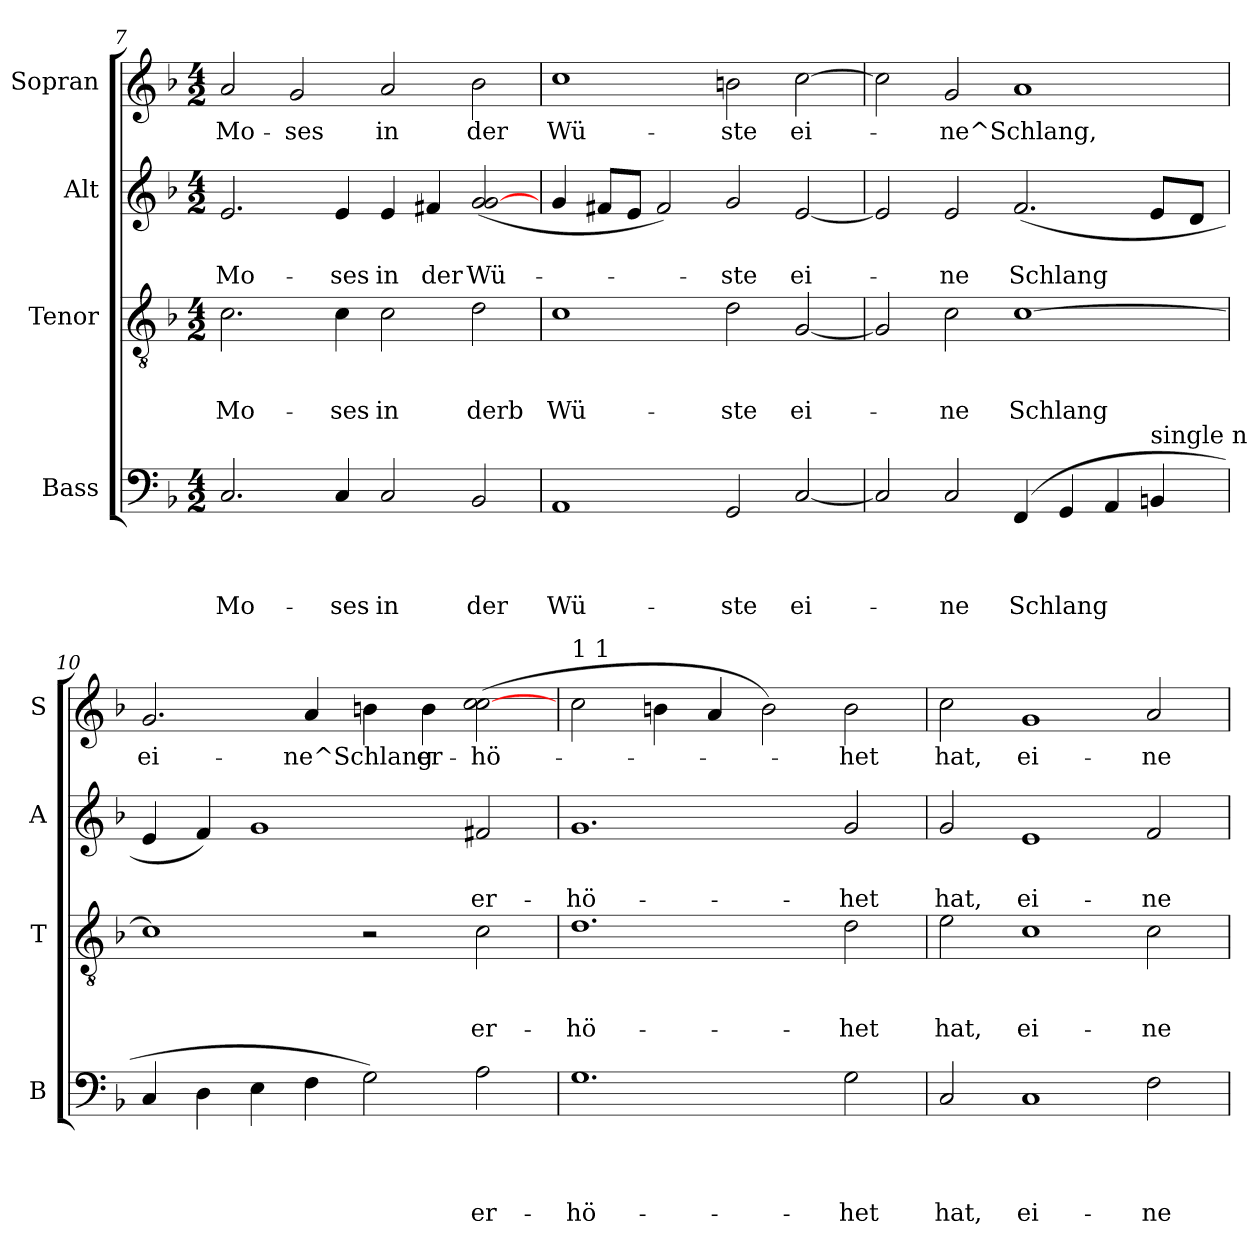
**kern	**text	**text	**text	**text	**kern	**text	**text	**text	**kern	**text	**text	**kern	**text
*part4	*part4	*part4	*part4	*part4	*part3	*part3	*part3	*part3	*part2	*part2	*part2	*part1	*part1
*staff4	*staff4	*staff4	*staff4	*staff4	*staff3	*staff3	*staff3	*staff3	*staff2	*staff2	*staff2	*staff1	*staff1
*I"Bass	*	*	*	*	*I"Tenor	*	*	*	*I"Alt	*	*	*I"Sopran	*
*I'B	*	*	*	*	*I'T	*	*	*	*I'A	*	*	*I'S	*
*clefF4	*	*	*	*	*clefGv2	*	*	*	*clefG2	*	*	*clefG2	*
*k[b-]	*	*	*	*	*k[b-]	*	*	*	*k[b-]	*	*	*k[b-]	*
*F:	*	*	*	*	*F:	*	*	*	*F:	*	*	*F:	*
*M4/2	*	*	*	*	*M4/2	*	*	*	*M4/2	*	*	*M4/2	*
=7	=7	=7	=7	=7	=7	=7	=7	=7	=7	=7	=7	=7	=7
!	!	!	!	!LO:LY:b	!	!	!	!LO:LY:b	!	!	!LO:LY:b	!	!LO:LY:b
2.C/	.	.	.	Mo-	2.c\	.	.	Mo-	2.e/	.	Mo-	2a/	Mo-
!	!	!	!	!	!	!	!	!	!	!	!	!	!LO:LY:b
.	.	.	.	.	.	.	.	.	.	.	.	2g/	-ses
!	!	!	!	!LO:LY:b	!	!	!	!LO:LY:b	!	!	!LO:LY:b	!	!
4C/	.	.	.	-ses	4c\	.	.	-ses	4e/	.	-ses	.	.
!	!	!	!	!LO:LY:b	!	!	!	!LO:LY:b	!	!	!LO:LY:b	!	!LO:LY:b
2C/	.	.	.	in	2c\	.	.	in	4e/	.	in	2a/	in
!	!	!	!	!	!	!	!	!	!	!	!LO:LY:b	!	!
.	.	.	.	.	.	.	.	.	4f#X/	.	der	.	.
!	!	!	!	!LO:LY:b	!	!	!	!LO:LY:b	!	!	!LO:LY:b	!	!LO:LY:b
2BB-/	.	.	.	der	2d\	.	.	derb	(<2g/ [<2g/	.	Wü-	2b-\	der
=8	=8	=8	=8	=8	=8	=8	=8	=8	=8	=8	=8	=8	=8
!	!	!	!	!LO:LY:b	!	!	!	!LO:LY:b	!	!	!	!	!LO:LY:b
1AA	.	.	.	Wü-	1c	.	.	Wü-	4g/	.	.	1cc	Wü-
.	.	.	.	.	.	.	.	.	8f#X/L	.	.	.	.
.	.	.	.	.	.	.	.	.	8e/J	.	.	.	.
.	.	.	.	.	.	.	.	.	2f#/)	.	.	.	.
!	!	!	!	!LO:LY:b	!	!	!	!LO:LY:b	!	!	!LO:LY:b	!	!LO:LY:b
2GG/	.	.	.	-ste	2d\	.	.	-ste	2g/	.	-ste	2bn\	-ste
!	!	!	!	!LO:LY:b	!	!	!	!LO:LY:b	!	!	!LO:LY:b	!	!LO:LY:b
[<2C/	.	.	.	ei-	[<2G/	.	.	ei-	[<2e/	.	ei-	[>2cc\	ei-
=9	=9	=9	=9	=9	=9	=9	=9	=9	=9	=9	=9	=9	=9
2C/]	.	.	.	.	2G/]	.	.	.	2e/]	.	.	2cc\]	.
!	!	!	!	!LO:LY:b	!	!	!	!LO:LY:b	!	!	!LO:LY:b	!	!LO:LY:b
2C/	.	.	.	-ne	2c\	.	.	-ne	2e/	.	-ne	2g/	-ne^Schlang,
!	!	!	!	!LO:LY:b	!	!	!	!LO:LY:b	!	!	!LO:LY:b	!	!
(>4FF/	.	.	.	Schlang	[>1c	.	.	Schlang	(<2.f/	.	Schlang	1a	.
4GG/	.	.	.	.	.	.	.	.	.	.	.	.	.
4AA/	.	.	.	.	.	.	.	.	.	.	.	.	.
!LO:TX:a:t=single n	!	!	!	!	!	!	!	!	!	!	!	!	!
4BB/	.	.	.	.	.	.	.	.	8e/L	.	.	.	.
.	.	.	.	.	.	.	.	.	8d/J	.	.	.	.
=10	=10	=10	=10	=10	=10	=10	=10	=10	=10	=10	=10	=10	=10
!	!	!	!	!	!	!	!	!	!	!	!	!	!LO:LY:b
4C/	.	.	.	.	1c]	.	.	.	4e/	.	.	2.g/	ei-
4D\	.	.	.	.	.	.	.	.	4f/)	.	.	.	.
4E\	.	.	.	.	.	.	.	.	1g	.	.	.	.
!	!	!	!	!	!	!	!	!	!	!	!	!	!LO:LY:b
4F\	.	.	.	.	.	.	.	.	.	.	.	4a/	-ne^Schlang
2G\)	.	.	.	.	2r	.	.	.	.	.	.	4bn\	.
!	!	!	!	!	!	!	!	!	!	!	!	!	!LO:LY:b
.	.	.	.	.	.	.	.	.	.	.	.	4b\	er-
!	!	!	!	!LO:LY:b	!	!	!	!LO:LY:b	!	!	!LO:LY:b	!	!LO:LY:b
2A\	.	.	.	er-	2c\	.	.	er-	2f#X/	.	er-	(>2cc\ [<2cc\	-hö-
!!LO:PB:g=z
=11	=11	=11	=11	=11	=11	=11	=11	=11	=11	=11	=11	=11	=11
!	!	!	!	!	!	!	!	!	!	!	!	!LO:TX:a:t=1 1	!
!	!	!	!	!LO:LY:b	!	!	!	!LO:LY:b	!	!	!LO:LY:b	!	!
1.G	.	.	.	-hö-	1.d	.	.	-hö-	1.g	.	-hö-	2cc\	.
.	.	.	.	.	.	.	.	.	.	.	.	4bn\	.
.	.	.	.	.	.	.	.	.	.	.	.	4a/	.
.	.	.	.	.	.	.	.	.	.	.	.	2b\)	.
!	!	!	!	!LO:LY:b	!	!	!	!LO:LY:b	!	!	!LO:LY:b	!	!LO:LY:b
2G\	.	.	.	-het	2d\	.	.	-het	2g/	.	-het	2b\	-het
=12	=12	=12	=12	=12	=12	=12	=12	=12	=12	=12	=12	=12	=12
!	!	!	!	!LO:LY:b	!	!	!	!LO:LY:b	!	!	!LO:LY:b	!	!LO:LY:b
2C/	.	.	.	hat,	2e\	.	.	hat,	2g/	.	hat,	2cc\	hat,
!	!	!	!	!LO:LY:b	!	!	!	!LO:LY:b	!	!	!LO:LY:b	!	!LO:LY:b
1C	.	.	.	ei-	1c	.	.	ei-	1e	.	ei-	1g	ei-
!	!	!	!	!LO:LY:b	!	!	!	!LO:LY:b	!	!	!LO:LY:b	!	!LO:LY:b
2F\	.	.	.	-ne	2c\	.	.	-ne	2f/	.	-ne	2a/	-ne
=	=	=	=	=	=	=	=	=	=	=	=	=	=
*-	*-	*-	*-	*-	*-	*-	*-	*-	*-	*-	*-	*-	*-
